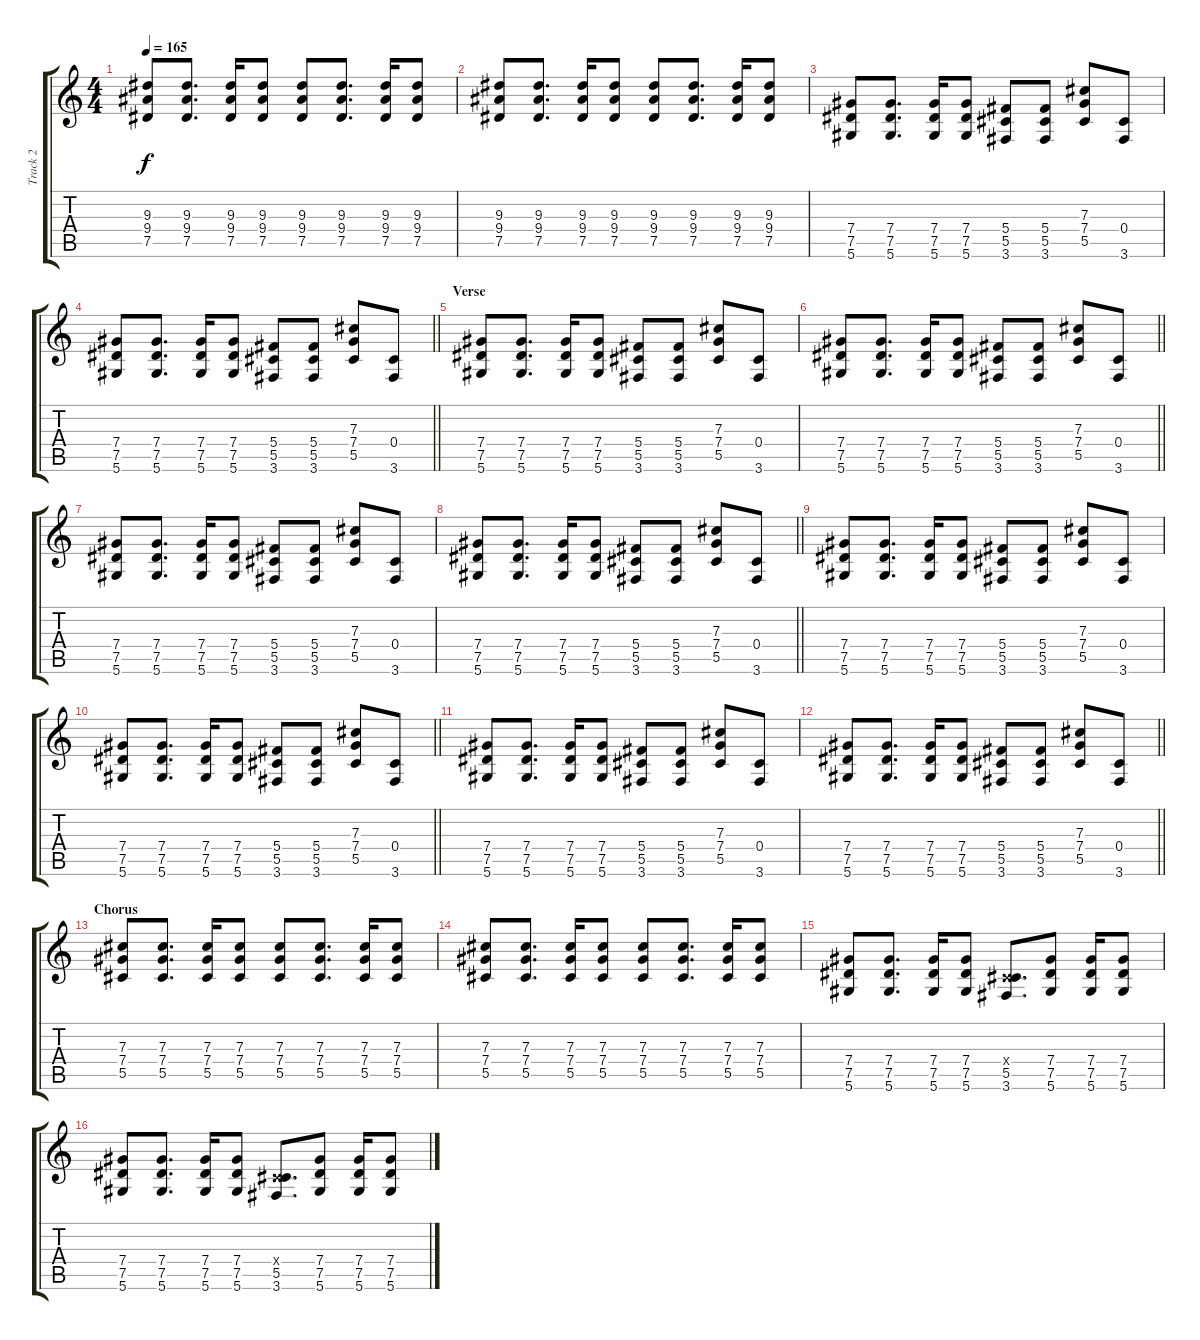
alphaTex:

\track ("Track 2" "Track 2") {instrument distortionguitar}
\staff {score tabs}
\tuning (Eb4 Bb3 Gb3 Db3 Ab2 Eb2) {hide}
\ts (4 4)
\tempo 165
\clef g2
\ks c
(9.3 9.4 7.5).8{dy f} (9.3 9.4 7.5).8{d} (9.3 9.4 7.5).16 (9.3 9.4 7.5).8 (9.3 9.4 7.5).8 (9.3 9.4 7.5).8{d} (9.3 9.4 7.5).16 (9.3 9.4 7.5).8 |
(9.3 9.4 7.5).8 (9.3 9.4 7.5).8{d} (9.3 9.4 7.5).16 (9.3 9.4 7.5).8 (9.3 9.4 7.5).8 (9.3 9.4 7.5).8{d} (9.3 9.4 7.5).16 (9.3 9.4 7.5).8 |
(7.4 7.5 5.6).8 (7.4 7.5 5.6).8{d} (7.4 7.5 5.6).16 (7.4 7.5 5.6).8 (5.4 5.5 3.6).8 (5.4 5.5 3.6).8 (7.3 7.4 5.5).8 (0.4 3.6).8 |
\barLineRight lightlight
(7.4 7.5 5.6).8 (7.4 7.5 5.6).8{d} (7.4 7.5 5.6).16 (7.4 7.5 5.6).8 (5.4 5.5 3.6).8 (5.4 5.5 3.6).8 (7.3 7.4 5.5).8 (0.4 3.6).8 |
\section ("" "Verse")
(7.4 7.5 5.6).8 (7.4 7.5 5.6).8{d} (7.4 7.5 5.6).16 (7.4 7.5 5.6).8 (5.4 5.5 3.6).8 (5.4 5.5 3.6).8 (7.3 7.4 5.5).8 (0.4 3.6).8 |
\barLineRight lightlight
(7.4 7.5 5.6).8 (7.4 7.5 5.6).8{d} (7.4 7.5 5.6).16 (7.4 7.5 5.6).8 (5.4 5.5 3.6).8 (5.4 5.5 3.6).8 (7.3 7.4 5.5).8 (0.4 3.6).8 |
(7.4 7.5 5.6).8 (7.4 7.5 5.6).8{d} (7.4 7.5 5.6).16 (7.4 7.5 5.6).8 (5.4 5.5 3.6).8 (5.4 5.5 3.6).8 (7.3 7.4 5.5).8 (0.4 3.6).8 |
\barLineRight lightlight
(7.4 7.5 5.6).8 (7.4 7.5 5.6).8{d} (7.4 7.5 5.6).16 (7.4 7.5 5.6).8 (5.4 5.5 3.6).8 (5.4 5.5 3.6).8 (7.3 7.4 5.5).8 (0.4 3.6).8 |
(7.4 7.5 5.6).8 (7.4 7.5 5.6).8{d} (7.4 7.5 5.6).16 (7.4 7.5 5.6).8 (5.4 5.5 3.6).8 (5.4 5.5 3.6).8 (7.3 7.4 5.5).8 (0.4 3.6).8 |
\barLineRight lightlight
(7.4 7.5 5.6).8 (7.4 7.5 5.6).8{d} (7.4 7.5 5.6).16 (7.4 7.5 5.6).8 (5.4 5.5 3.6).8 (5.4 5.5 3.6).8 (7.3 7.4 5.5).8 (0.4 3.6).8 |
(7.4 7.5 5.6).8 (7.4 7.5 5.6).8{d} (7.4 7.5 5.6).16 (7.4 7.5 5.6).8 (5.4 5.5 3.6).8 (5.4 5.5 3.6).8 (7.3 7.4 5.5).8 (0.4 3.6).8 |
\barLineRight lightlight
(7.4 7.5 5.6).8 (7.4 7.5 5.6).8{d} (7.4 7.5 5.6).16 (7.4 7.5 5.6).8 (5.4 5.5 3.6).8 (5.4 5.5 3.6).8 (7.3 7.4 5.5).8 (0.4 3.6).8 |
\section ("" "Chorus")
(7.3 7.4 5.5).8 (7.3 7.4 5.5).8{d} (7.3 7.4 5.5).16 (7.3 7.4 5.5).8 (7.3 7.4 5.5).8 (7.3 7.4 5.5).8{d} (7.3 7.4 5.5).16 (7.3 7.4 5.5).8 |
(7.3 7.4 5.5).8 (7.3 7.4 5.5).8{d} (7.3 7.4 5.5).16 (7.3 7.4 5.5).8 (7.3 7.4 5.5).8 (7.3 7.4 5.5).8{d} (7.3 7.4 5.5).16 (7.3 7.4 5.5).8 |
(7.4 7.5 5.6).8 (7.4 7.5 5.6).8{d} (7.4 7.5 5.6).16 (7.4 7.5 5.6).8 (0.4{x} 5.5 3.6).8{d} (7.4 7.5 5.6).8 (7.4 7.5 5.6).16 (7.4 7.5 5.6).8 |
(7.4 7.5 5.6).8 (7.4 7.5 5.6).8{d} (7.4 7.5 5.6).16 (7.4 7.5 5.6).8 (0.4{x} 5.5 3.6).8{d} (7.4 7.5 5.6).8 (7.4 7.5 5.6).16 (7.4 7.5 5.6).8
